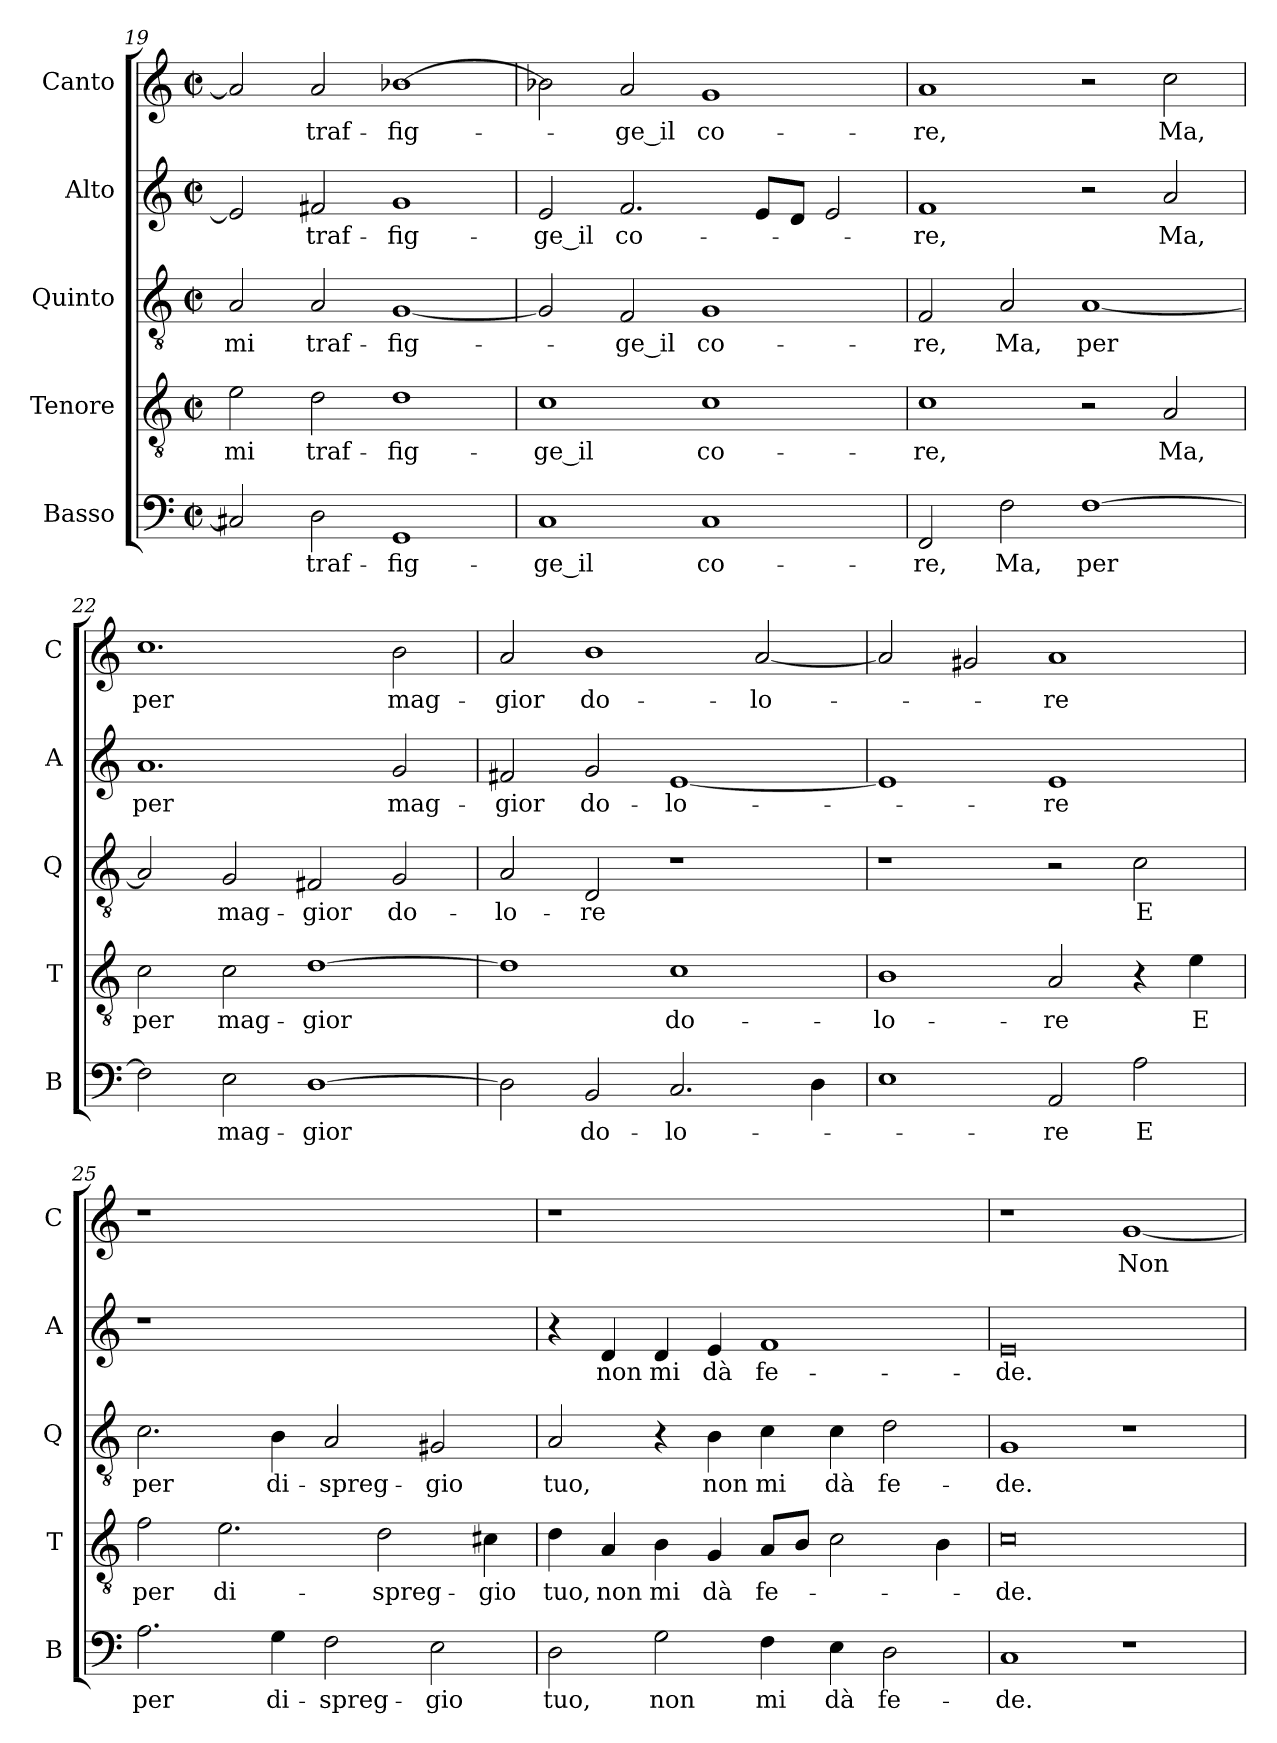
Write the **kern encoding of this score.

**kern	**text	**kern	**text	**kern	**text	**kern	**text	**kern	**text
*part5	*part5	*part4	*part4	*part3	*part3	*part2	*part2	*part1	*part1
*staff5	*staff5	*staff4	*staff4	*staff3	*staff3	*staff2	*staff2	*staff1	*staff1
*I"Basso	*	*I"Tenore	*	*I"Quinto	*	*I"Alto	*	*I"Canto	*
*I'B	*	*I'T	*	*I'Q	*	*I'A	*	*I'C	*
!!LO:PB:g=z
*clefF4	*	*clefGv2	*	*clefGv2	*	*clefG2	*	*clefG2	*
*k[]	*	*k[]	*	*k[]	*	*k[]	*	*k[]	*
*C:	*	*C:	*	*C:	*	*C:	*	*C:	*
*M2/2	*	*M2/2	*	*M2/2	*	*M2/2	*	*M2/2	*
*met(c|)	*	*met(c|)	*	*met(c|)	*	*met(c|)	*	*met(c|)	*
=19	=19	=19	=19	=19	=19	=19	=19	=19	=19
2C#X]	.	2e	-mi	2A	-mi	2e]	.	2a]	.
2D	traf-	2d	traf-	2A	traf-	2f#X	traf-	2a	traf-
1GG	fig-	1d	fig-	[1G	fig-	1g	fig-	[1b-X	fig-
=20	=20	=20	=20	=20	=20	=20	=20	=20	=20
1C	-ge_il	1c	-ge_il	2G]	.	2e	-ge_il	2b-X]	.
.	.	.	.	2F	-ge_il	2.f	co-	2a	-ge_il
1C	co-	1c	co-	1G	co-	.	.	1g	co-
.	.	.	.	.	.	8eL	.	.	.
.	.	.	.	.	.	8dJ	.	.	.
.	.	.	.	.	.	2e	.	.	.
=21	=21	=21	=21	=21	=21	=21	=21	=21	=21
2FF	-re,	1c	-re,	2F	-re,	1f	-re,	1a	-re,
2F	-Ma,	.	.	2A	-Ma,	.	.	.	.
[1F	-per	2r	.	[1A	-per	2r	.	2r	.
.	.	2A	-Ma,	.	.	2a	-Ma,	2cc	-Ma,
=22	=22	=22	=22	=22	=22	=22	=22	=22	=22
2F]	.	2c	-per	2A]	.	1.a	-per	1.cc	-per
2E	mag-	2c	mag-	2G	mag-	.	.	.	.
[1D	-gior	[1d	-gior	2F#X	-gior	.	.	.	.
.	.	.	.	2G	do-	2g	mag-	2b	mag-
=23	=23	=23	=23	=23	=23	=23	=23	=23	=23
2D]	.	1d]	.	2A	lo-	2f#X	-gior	2a	-gior
2BB	do-	.	.	2D	-re	2g	do-	1b	do-
2.C	lo-	1c	do-	1r	.	[1e	lo-	.	.
.	.	.	.	.	.	.	.	[2a	lo-
4D	.	.	.	.	.	.	.	.	.
!!LO:LB:g=z
=24	=24	=24	=24	=24	=24	=24	=24	=24	=24
1E	.	1B	lo-	1r	.	1e]	.	2a]	.
.	.	.	.	.	.	.	.	2g#X	.
2AA	-re	2A	-re	2r	.	1e	-re	1a	-re
2A	-E	4r	.	2c	-E	.	.	.	.
.	.	4e	-E	.	.	.	.	.	.
=25	=25	=25	=25	=25	=25	=25	=25	=25	=25
2.A	-per	2f	-per	2.c	-per	1r	.	1r	.
.	.	2.e	di-	.	.	.	.	.	.
4G	di-	.	.	4B	di-	.	.	.	.
2F	spreg-	.	.	2A	spreg-	1ryy	.	1ryy	.
.	.	2d	spreg-	.	.	.	.	.	.
2E	-gio	.	.	2G#X	-gio	.	.	.	.
.	.	4c#X	-gio	.	.	.	.	.	.
=26	=26	=26	=26	=26	=26	=26	=26	=26	=26
2D	-tuo,	4d	-tuo,	2A	-tuo,	4r	.	1r	.
.	.	4A	-non	.	.	4d	-non	.	.
2G	-non	4B	-mi	4r	.	4d	-mi	.	.
.	.	4G	-dà	4B	-non	4e	-dà	.	.
4F	-mi	8AL	fe-	4c	-mi	1f	fe-	1ryy	.
.	.	8BJ	.	.	.	.	.	.	.
4E	-dà	2c	.	4c	-dà	.	.	.	.
2D	fe-	.	.	2d	fe-	.	.	.	.
.	.	4B	.	.	.	.	.	.	.
=27	=27	=27	=27	=27	=27	=27	=27	=27	=27
1C	-de.	0c	-de.	1G	-de.	0e	-de.	1r	.
1r	.	.	.	1r	.	.	.	[1g	-Non
=	=	=	=	=	=	=	=	=	=
*-	*-	*-	*-	*-	*-	*-	*-	*-	*-
